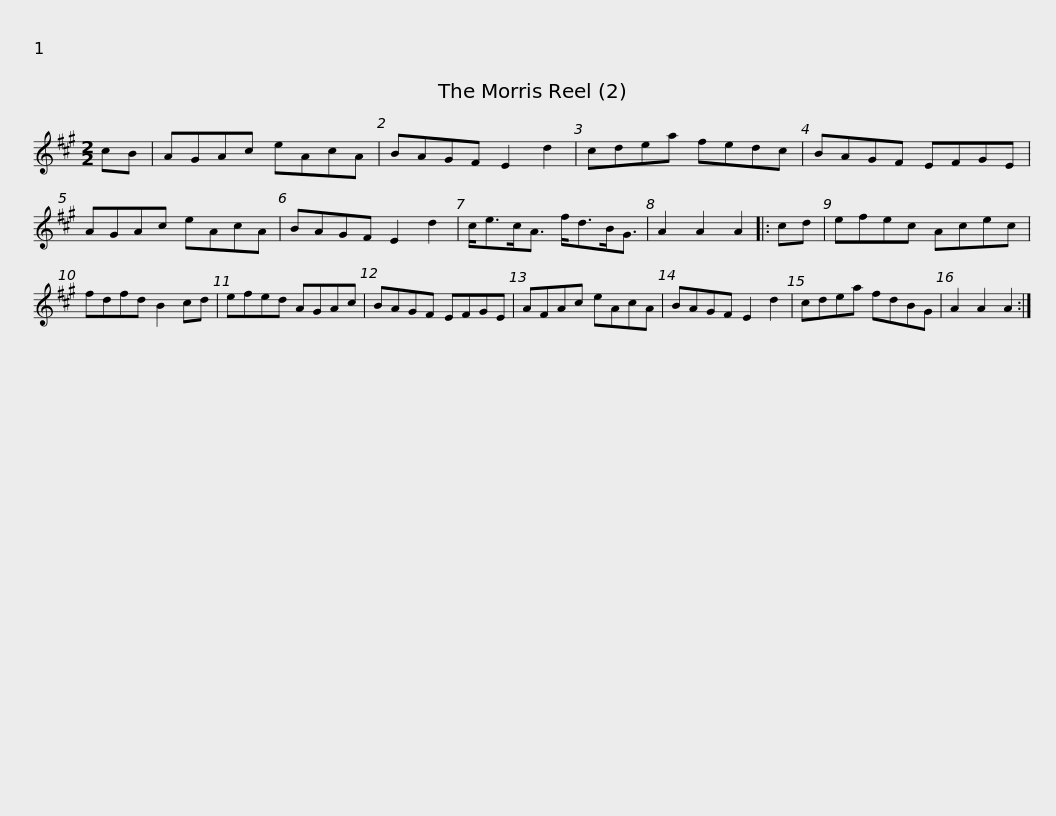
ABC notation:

X:1
L:1/8
M:2/2
I:linebreak $
K:A
V:1 treble
V:1
 cB | AGAc eAcA | BAGF E2 d2 | cdea fedc | BAGF EFGE | %5
 AGAc eAcA |$ BAGF E2 d2 | c<ec<A f<dB<G | A2 A2 A2 |: cd | %10
 efec Acec | fdfd B2 cd | efed AGAc |$ BAGF EFGE | AFAc eAcA | %15
 BAGF E2 d2 | cdea fdBG | A2 A2 A2 :| %18
